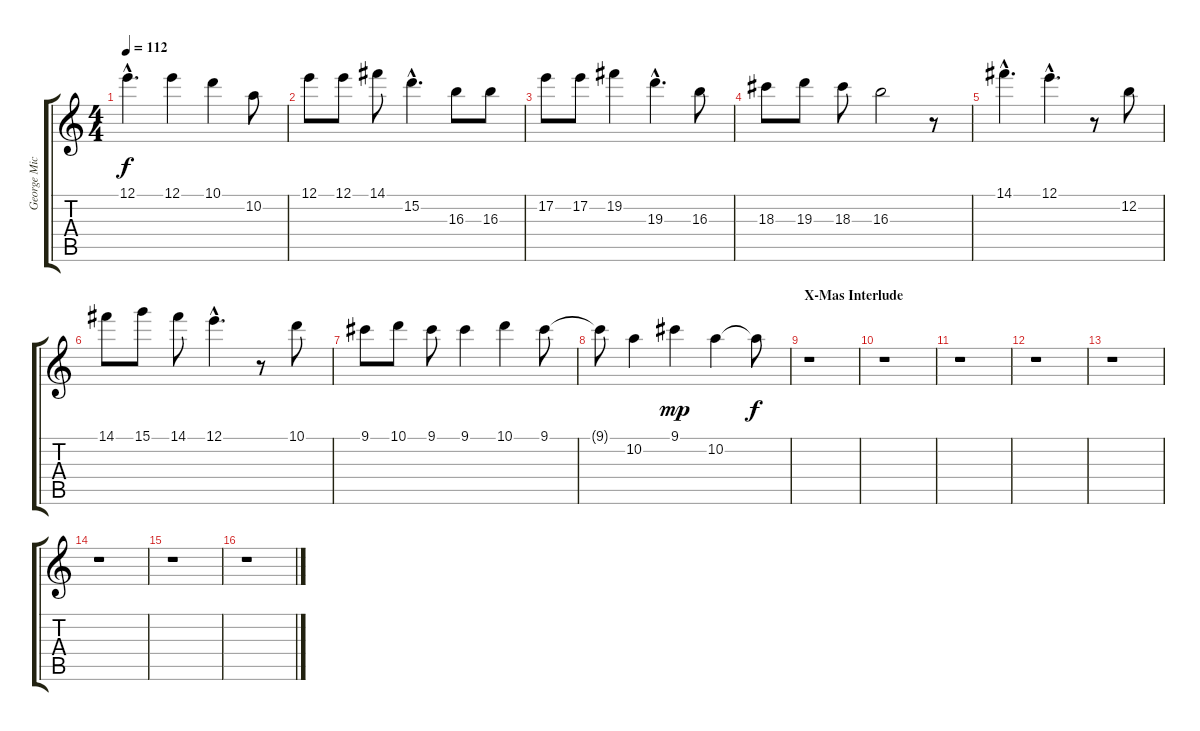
\track ("George Michael" "George Mic") {instrument overdrivenguitar}
\staff {score tabs}
\tuning (E4 B3 G3 D3 A2 E2) {hide}
\ts (4 4)
\tempo 112
\clef g2
\ks c
12.1{hac}.4{d dy f} 12.1.4 10.1.4 10.2.8 |
12.1.8 12.1.8 14.1.8 15.2{hac}.4{d} 16.3.8 16.3.8 |
17.2.8 17.2.8 19.2.4 19.3{hac}.4{d} 16.3.8 |
18.3.8 19.3.8 18.3.8 16.3.2 r.8 |
14.1{hac}.4{d} 12.1{hac}.4{d} r.8 12.2.8 |
14.1.8 15.1.8 14.1.8 12.1{hac}.4{d} r.8 10.1.8 |
9.1.8 10.1.8 9.1.8 9.1.4 10.1.4 9.1.8 |
9.1{t}.8 10.2.4 9.1.4{dy mp} 10.2.4 10.2{t}.8{dy f} |
\section ("" "X-Mas Interlude")
r.1 |
r.1 |
r.1 |
r.1 |
r.1 |
r.1 |
r.1 |
r.1
